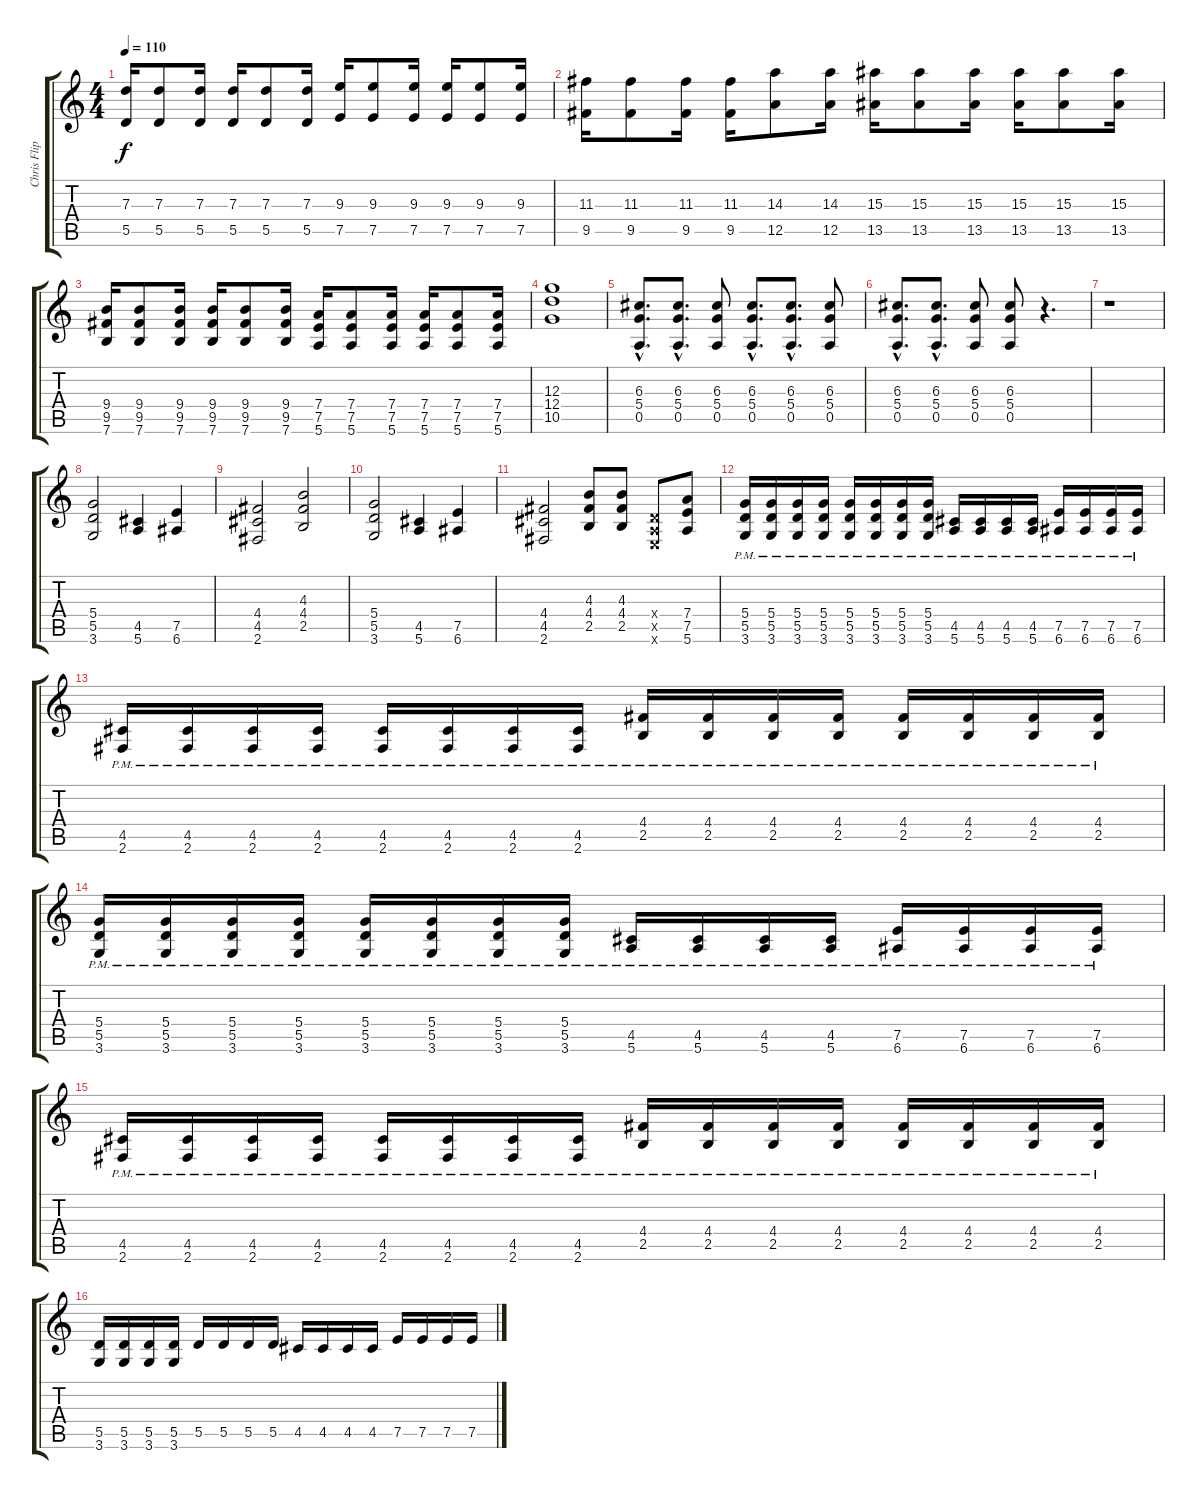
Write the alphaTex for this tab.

\track ("Chris Flippin" "Chris Flip") {instrument distortionguitar}
\staff {score tabs}
\tuning (E4 B3 G3 D3 A2 E2) {hide}
\ts (4 4)
\tempo 110
\clef g2
\ks c
(7.3 5.5).16{dy f} (7.3 5.5).8 (7.3 5.5).16 (7.3 5.5).16 (7.3 5.5).8 (7.3 5.5).16 (9.3 7.5).16 (9.3 7.5).8 (9.3 7.5).16 (9.3 7.5).16 (9.3 7.5).8 (9.3 7.5).16 |
(11.3 9.5).16 (11.3 9.5).8 (11.3 9.5).16 (11.3 9.5).16 (14.3 12.5).8 (14.3 12.5).16 (15.3 13.5).16 (15.3 13.5).8 (15.3 13.5).16 (15.3 13.5).16 (15.3 13.5).8 (15.3 13.5).16 |
(9.4 9.5 7.6).16 (9.4 9.5 7.6).8 (9.4 9.5 7.6).16 (9.4 9.5 7.6).16 (9.4 9.5 7.6).8 (9.4 9.5 7.6).16 (7.4 7.5 5.6).16 (7.4 7.5 5.6).8 (7.4 7.5 5.6).16 (7.4 7.5 5.6).16 (7.4 7.5 5.6).8 (7.4 7.5 5.6).16 |
(12.3 12.4 10.5).1 |
(6.3{hac} 5.4{hac} 0.5{hac}).8{d} (6.3{hac} 5.4{hac} 0.5{hac}).8{d} (6.3 5.4 0.5).8 (6.3{hac} 5.4{hac} 0.5{hac}).8{d} (6.3{hac} 5.4{hac} 0.5{hac}).8{d} (6.3 5.4 0.5).8 |
(6.3{hac} 5.4{hac} 0.5{hac}).8{d} (6.3{hac} 5.4{hac} 0.5{hac}).8{d} (6.3 5.4 0.5).8 (6.3 5.4 0.5).8 r.4{d} |
r.1 |
(5.4 5.5 3.6).2 (4.5 5.6).4 (7.5 6.6).4 |
(4.4 4.5 2.6).2 (4.3 4.4 2.5).2 |
(5.4 5.5 3.6).2 (4.5 5.6).4 (7.5 6.6).4 |
(4.4 4.5 2.6).2 (4.3 4.4 2.5).8 (4.3 4.4 2.5).8 (0.4{x} 0.5{x} 0.6{x}).8 (7.4 7.5 5.6).8 |
(5.4{pm} 5.5{pm} 3.6{pm}).16 (5.4{pm} 5.5{pm} 3.6{pm}).16 (5.4{pm} 5.5{pm} 3.6{pm}).16 (5.4{pm} 5.5{pm} 3.6{pm}).16 (5.4{pm} 5.5{pm} 3.6{pm}).16 (5.4{pm} 5.5{pm} 3.6{pm}).16 (5.4{pm} 5.5{pm} 3.6{pm}).16 (5.4{pm} 5.5{pm} 3.6{pm}).16 (4.5{pm} 5.6{pm}).16 (4.5{pm} 5.6{pm}).16 (4.5{pm} 5.6{pm}).16 (4.5{pm} 5.6{pm}).16 (7.5{pm} 6.6{pm}).16 (7.5{pm} 6.6{pm}).16 (7.5{pm} 6.6{pm}).16 (7.5{pm} 6.6{pm}).16 |
(4.5{pm} 2.6{pm}).16 (4.5{pm} 2.6{pm}).16 (4.5{pm} 2.6{pm}).16 (4.5{pm} 2.6{pm}).16 (4.5{pm} 2.6{pm}).16 (4.5{pm} 2.6{pm}).16 (4.5{pm} 2.6{pm}).16 (4.5{pm} 2.6{pm}).16 (4.4{pm} 2.5{pm}).16 (4.4{pm} 2.5{pm}).16 (4.4{pm} 2.5{pm}).16 (4.4{pm} 2.5{pm}).16 (4.4{pm} 2.5{pm}).16 (4.4{pm} 2.5{pm}).16 (4.4{pm} 2.5{pm}).16 (4.4{pm} 2.5{pm}).16 |
(5.4{pm} 5.5{pm} 3.6{pm}).16 (5.4{pm} 5.5{pm} 3.6{pm}).16 (5.4{pm} 5.5{pm} 3.6{pm}).16 (5.4{pm} 5.5{pm} 3.6{pm}).16 (5.4{pm} 5.5{pm} 3.6{pm}).16 (5.4{pm} 5.5{pm} 3.6{pm}).16 (5.4{pm} 5.5{pm} 3.6{pm}).16 (5.4{pm} 5.5{pm} 3.6{pm}).16 (4.5{pm} 5.6{pm}).16 (4.5{pm} 5.6{pm}).16 (4.5{pm} 5.6{pm}).16 (4.5{pm} 5.6{pm}).16 (7.5{pm} 6.6{pm}).16 (7.5{pm} 6.6{pm}).16 (7.5{pm} 6.6{pm}).16 (7.5{pm} 6.6{pm}).16 |
(4.5{pm} 2.6{pm}).16 (4.5{pm} 2.6{pm}).16 (4.5{pm} 2.6{pm}).16 (4.5{pm} 2.6{pm}).16 (4.5{pm} 2.6{pm}).16 (4.5{pm} 2.6{pm}).16 (4.5{pm} 2.6{pm}).16 (4.5{pm} 2.6{pm}).16 (4.4{pm} 2.5{pm}).16 (4.4{pm} 2.5{pm}).16 (4.4{pm} 2.5{pm}).16 (4.4{pm} 2.5{pm}).16 (4.4{pm} 2.5{pm}).16 (4.4{pm} 2.5{pm}).16 (4.4{pm} 2.5{pm}).16 (4.4{pm} 2.5{pm}).16 |
(5.5 3.6).16 (5.5 3.6).16 (5.5 3.6).16 (5.5 3.6).16 5.5.16 5.5.16 5.5.16 5.5.16 4.5.16 4.5.16 4.5.16 4.5.16 7.5.16 7.5.16 7.5.16 7.5.16
